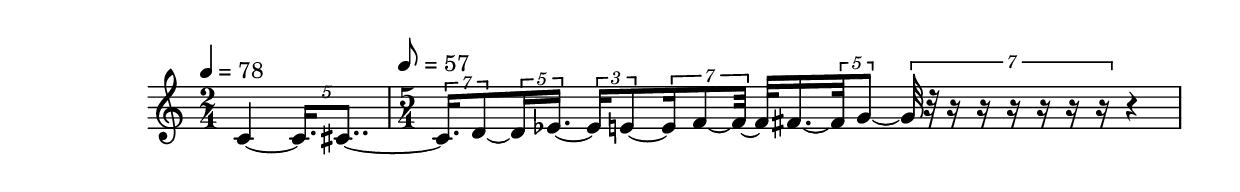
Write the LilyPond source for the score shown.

\version "2.19.83"
\language "english"
\score
{
    \new Score
    <<
        \new Staff
        {
            \new Voice
            {
                {
                    \tempo 4=78
                    \time 2/4
                    c'4
                    ~
                    \tuplet 5/4
                    {
                        c'16.
                        cs'8..
                        ~
                    }
                }
                {
                    \tuplet 7/4
                    {
                        \tempo 8=57
                        \time 5/4
                        cs'16.
                        d'8
                        ~
                    }
                    \tuplet 5/4
                    {
                        d'16
                        ef'16.
                        ~
                    }
                    \tuplet 3/2
                    {
                        ef'16
                        e'8
                        ~
                    }
                    \tuplet 7/4
                    {
                        e'16
                        f'8
                        ~
                        f'32
                        ~
                    }
                    f'32
                    fs'16.
                    ~
                    \tuplet 5/4
                    {
                        fs'32
                        g'8
                        ~
                    }
                    \tuplet 7/4
                    {
                        g'32
                        r32
                        r16
                        r16
                        r16
                        r16
                        r16
                        r16
                    }
                    r4
                }
            }
        }
    >>
}